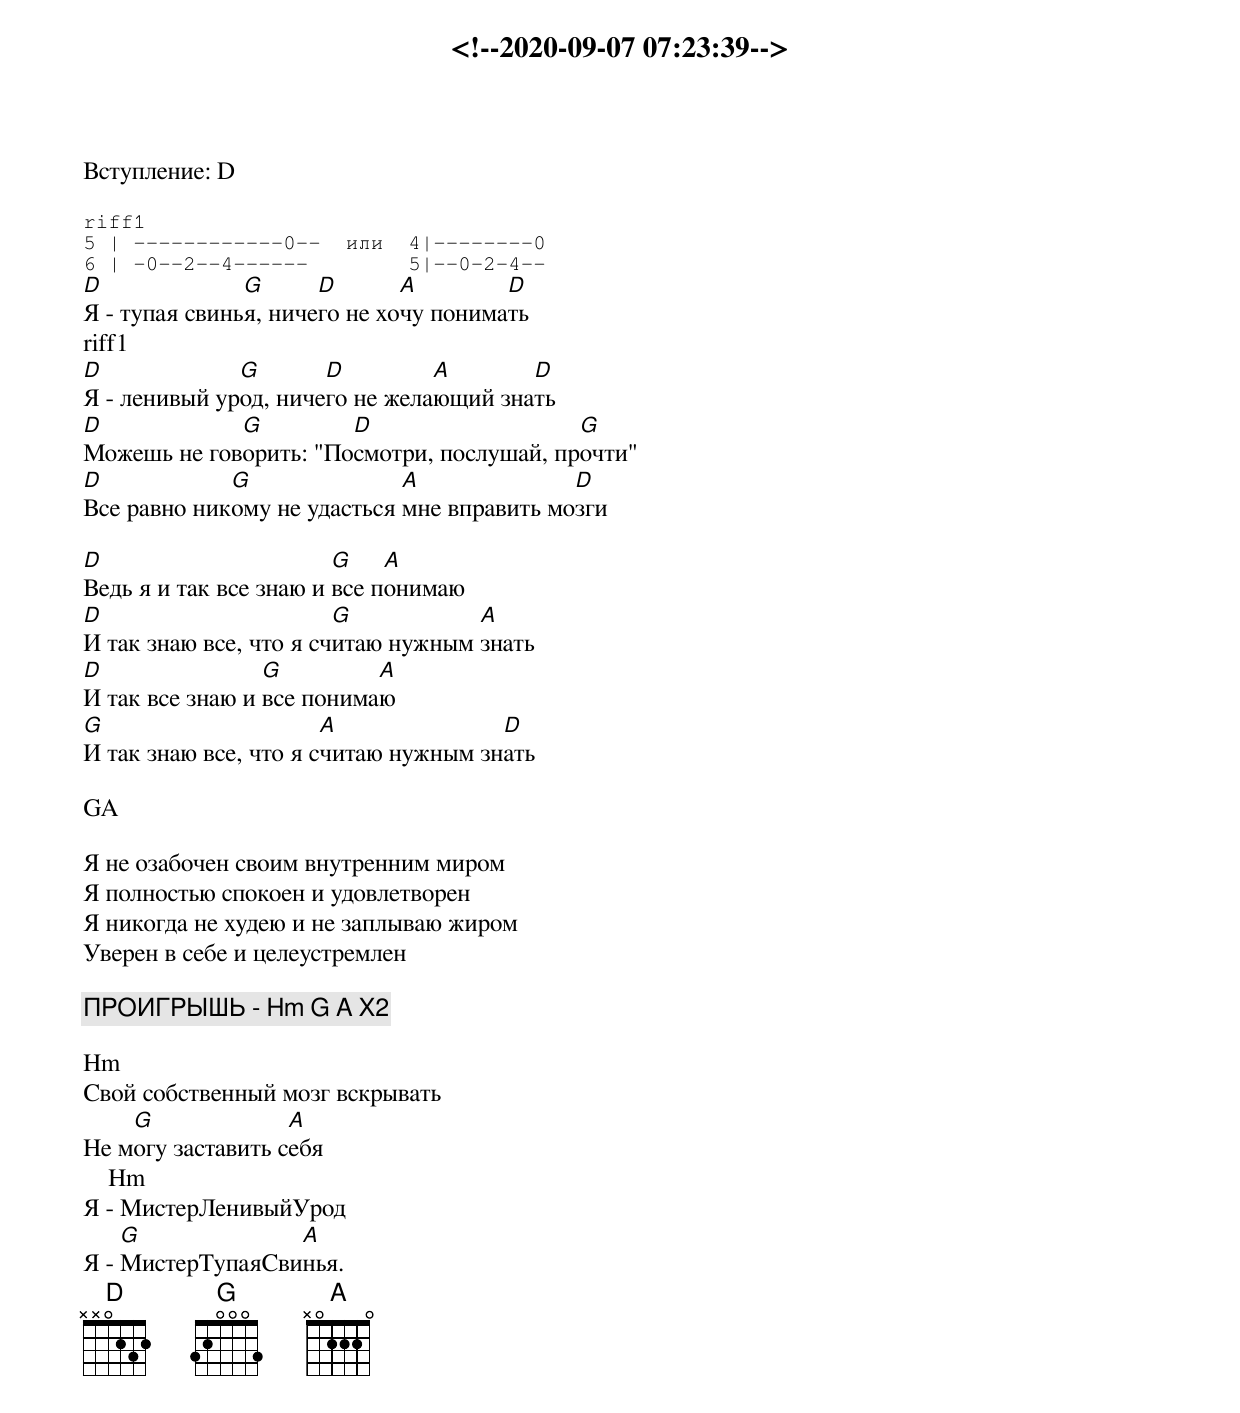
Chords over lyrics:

<!--2020-09-07 07:23:39-->
Вступление: D

riff1
5 | ------------0--  или  4|--------0
6 | -0--2--4------        5|--0-2-4--
D              G      D       A        D
Я - тупая свинья, ничего не хочу понимать
riff1
D             G       D         A       D
Я - ленивый урод, ничего не желающий знать
D            G         D                   G
Можешь не говорить: "Посмотри, послушай, прочти"
D            G               A              D
Все равно никому не удасться мне вправить мозги

D                       G    A
Ведь я и так все знаю и все понимаю
D                       G           A
И так знаю все, что я считаю нужным знать
D                G         A
И так все знаю и все понимаю
G                      A              D
И так знаю все, что я считаю нужным знать

GA

Я не озабочен своим внутренним миром
Я полностью спокоен и удовлетворен
Я никогда не худею и не заплываю жиром
Уверен в себе и целеустремлен

[ПРОИГРЫШЬ - Hm G A X2]

Hm
Свой собственный мозг вскрывать
    G              A
Не могу заставить себя
    Hm
Я - МистерЛенивыйУрод
    G             A
Я - МистерТупаяСвинья.
